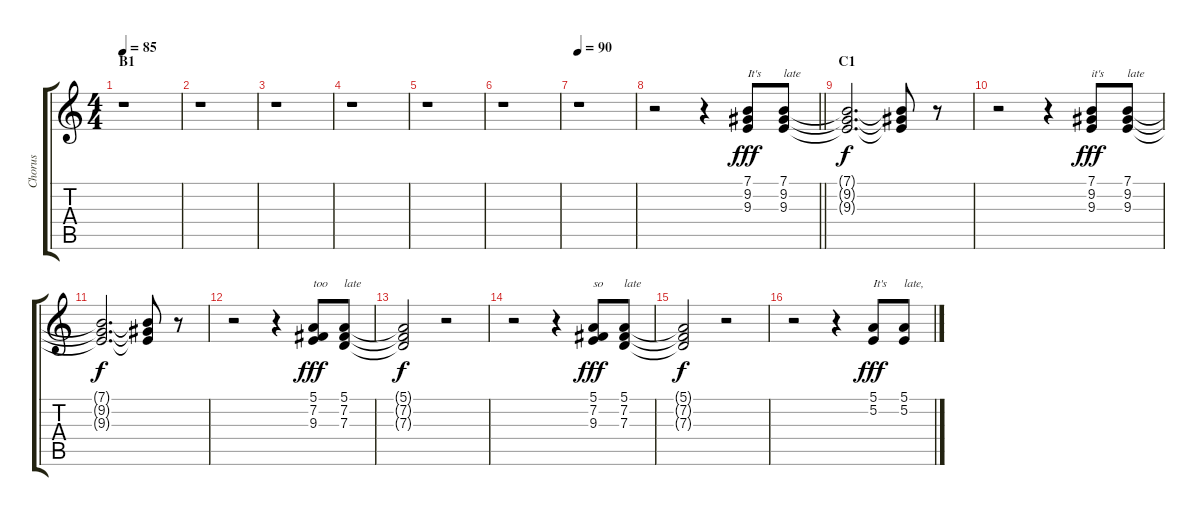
\track ("Chorus" "Chorus") {instrument choiraahs}
\staff {score tabs}
\tuning (E4 B3 G3 D3 A2 E2) {hide}
\ts (4 4)
\section ("" "B1")
\tempo 85
\clef g2
\ks c
r.1{dy fff} |
r.1 |
r.1 |
r.1 |
r.1 |
r.1 |
\tempo 90
r.1 |
\barLineRight lightlight
r.2 r.4 (7.1 9.2 9.3).8{txt "It's"} (7.1 9.2 9.3).8{txt "late"} |
\section ("" "C1")
(7.1{t} 9.2{t} 9.3{t}).2{d dy f} (7.1{t} 9.2{t} 9.3{t}).8 r.8 |
r.2 r.4 (7.1 9.2 9.3).8{txt "it's" dy fff} (7.1 9.2 9.3).8{txt "late"} |
(7.1{t} 9.2{t} 9.3{t}).2{d dy f} (7.1{t} 9.2{t} 9.3{t}).8 r.8 |
r.2 r.4 (5.1 7.2 9.3).8{txt "too" dy fff} (5.1 7.2 7.3).8{txt "late"} |
(5.1{t} 7.2{t} 7.3{t}).2{dy f} r.2 |
r.2 r.4 (5.1 7.2 9.3).8{txt "so" dy fff} (5.1 7.2 7.3).8{txt "late"} |
(5.1{t} 7.2{t} 7.3{t}).2{dy f} r.2 |
r.2 r.4 (5.1 5.2).8{txt "It's" dy fff} (5.1 5.2).8{txt "late,"}
